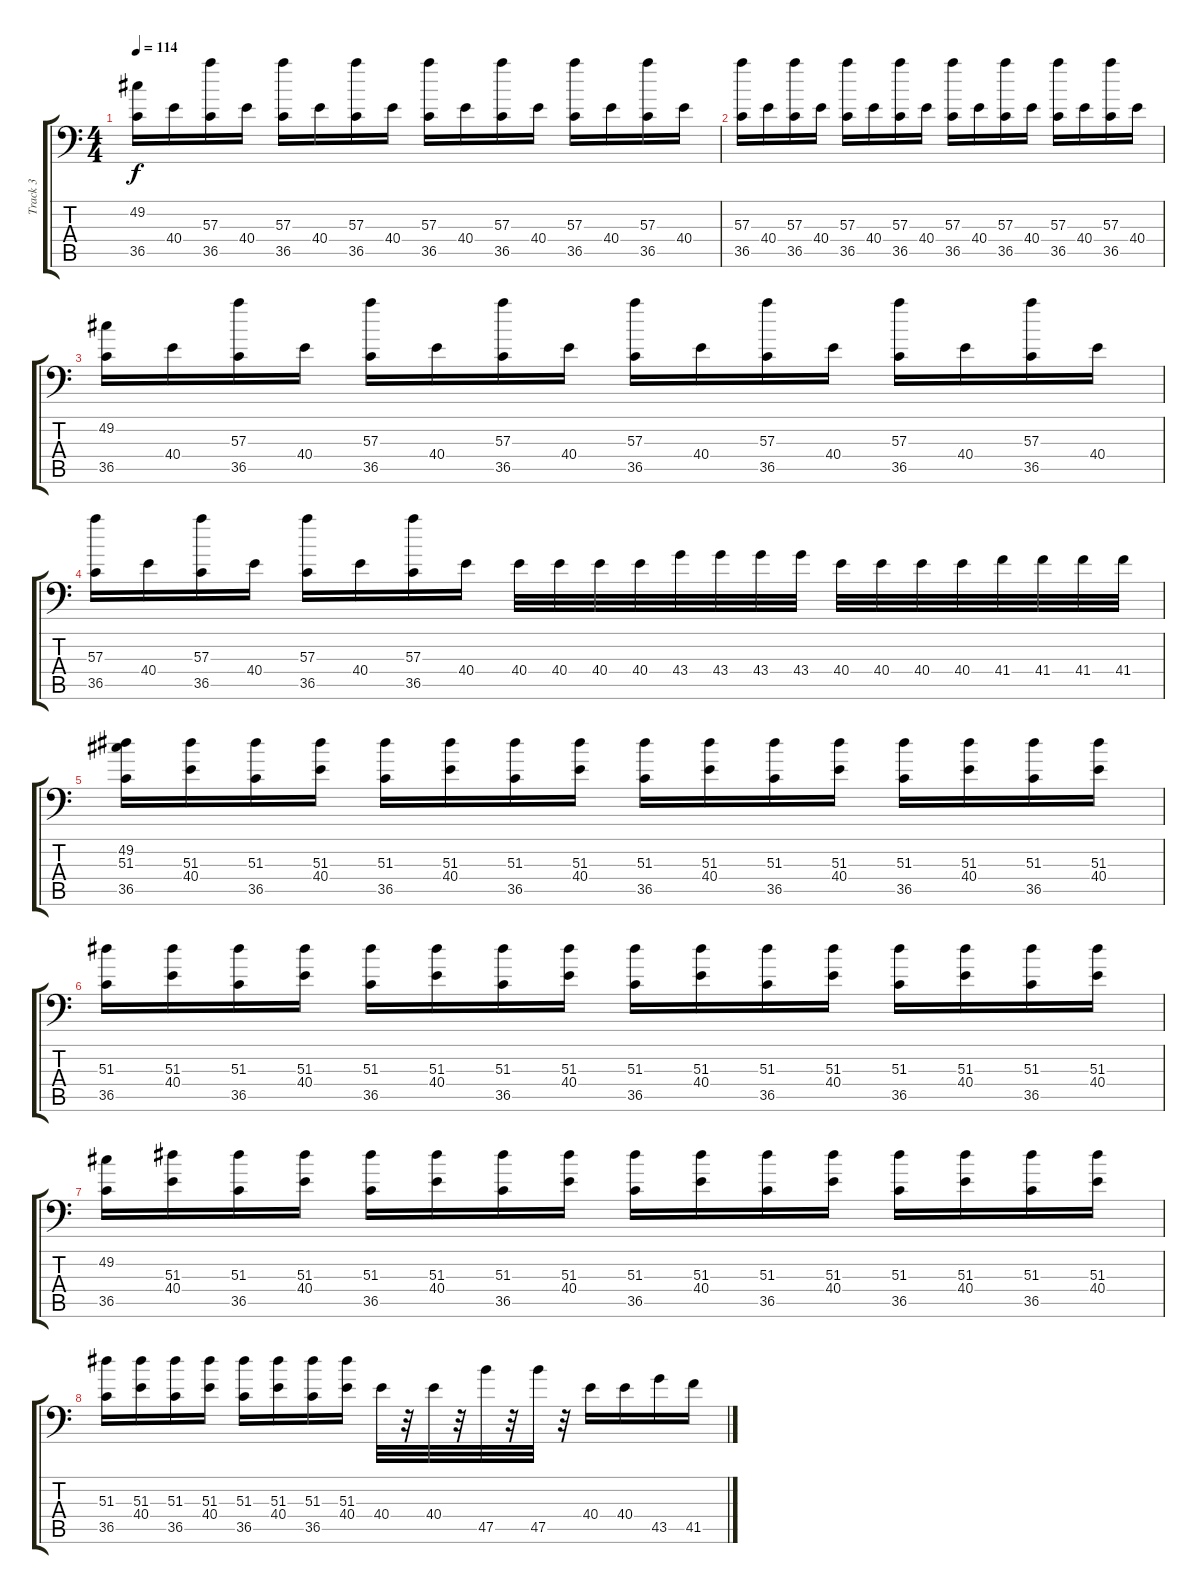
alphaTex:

\track ("Track 3" "Track 3") {instrument acousticgrandpiano}
\staff {score tabs}
\tuning (C-1 C-1 C-1 C-1 C-1 C-1) {hide}
\ts (4 4)
\tempo 114
\clef f4
\ks c
(49.2 36.5).16{dy f} 40.4.16 (57.3 36.5).16 40.4.16 (57.3 36.5).16 40.4.16 (57.3 36.5).16 40.4.16 (57.3 36.5).16 40.4.16 (57.3 36.5).16 40.4.16 (57.3 36.5).16 40.4.16 (57.3 36.5).16 40.4.16 |
(57.3 36.5).16 40.4.16 (57.3 36.5).16 40.4.16 (57.3 36.5).16 40.4.16 (57.3 36.5).16 40.4.16 (57.3 36.5).16 40.4.16 (57.3 36.5).16 40.4.16 (57.3 36.5).16 40.4.16 (57.3 36.5).16 40.4.16 |
(49.2 36.5).16 40.4.16 (57.3 36.5).16 40.4.16 (57.3 36.5).16 40.4.16 (57.3 36.5).16 40.4.16 (57.3 36.5).16 40.4.16 (57.3 36.5).16 40.4.16 (57.3 36.5).16 40.4.16 (57.3 36.5).16 40.4.16 |
(57.3 36.5).16 40.4.16 (57.3 36.5).16 40.4.16 (57.3 36.5).16 40.4.16 (57.3 36.5).16 40.4.16 40.4.32 40.4.32 40.4.32 40.4.32 43.4.32 43.4.32 43.4.32 43.4.32 40.4.32 40.4.32 40.4.32 40.4.32 41.4.32 41.4.32 41.4.32 41.4.32 |
(49.2 51.3 36.5).16 (51.3 40.4).16 (51.3 36.5).16 (51.3 40.4).16 (51.3 36.5).16 (51.3 40.4).16 (51.3 36.5).16 (51.3 40.4).16 (51.3 36.5).16 (51.3 40.4).16 (51.3 36.5).16 (51.3 40.4).16 (51.3 36.5).16 (51.3 40.4).16 (51.3 36.5).16 (51.3 40.4).16 |
(51.3 36.5).16 (51.3 40.4).16 (51.3 36.5).16 (51.3 40.4).16 (51.3 36.5).16 (51.3 40.4).16 (51.3 36.5).16 (51.3 40.4).16 (51.3 36.5).16 (51.3 40.4).16 (51.3 36.5).16 (51.3 40.4).16 (51.3 36.5).16 (51.3 40.4).16 (51.3 36.5).16 (51.3 40.4).16 |
(49.2 36.5).16 (51.3 40.4).16 (51.3 36.5).16 (51.3 40.4).16 (51.3 36.5).16 (51.3 40.4).16 (51.3 36.5).16 (51.3 40.4).16 (51.3 36.5).16 (51.3 40.4).16 (51.3 36.5).16 (51.3 40.4).16 (51.3 36.5).16 (51.3 40.4).16 (51.3 36.5).16 (51.3 40.4).16 |
(51.3 36.5).16 (51.3 40.4).16 (51.3 36.5).16 (51.3 40.4).16 (51.3 36.5).16 (51.3 40.4).16 (51.3 36.5).16 (51.3 40.4).16 40.4.32 r.32 40.4.32 r.32 47.5.32 r.32 47.5.32 r.32 40.4.16 40.4.16 43.5.16 41.5.16
